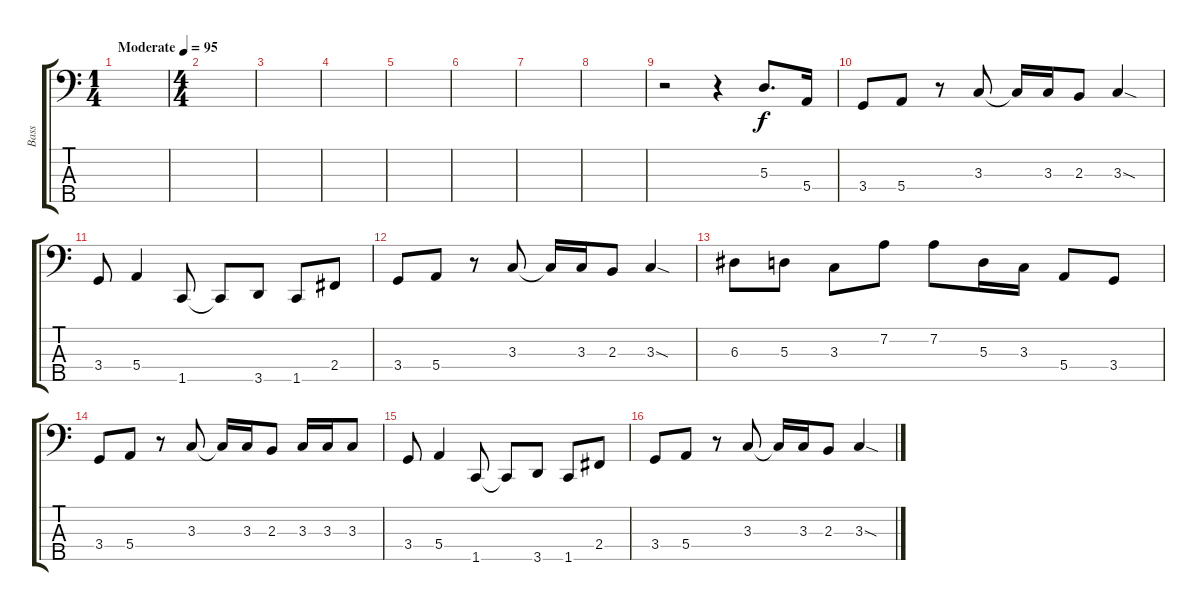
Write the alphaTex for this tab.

\track ("Bass" "Bass") {instrument electricbassfinger}
\staff {score tabs}
\tuning (G2 D2 A1 E1 B0) {hide}
\ts (1 4)
\tempo (95 "Moderate")
\clef f4
\ks c
|
\ts (4 4)
|
|
|
|
|
|
|
r.2 r.4 5.3.8{d} 5.4.16 |
3.4.8 5.4.8 r.8 3.3.8 3.3{t}.16 3.3.16 2.3.8 3.3{sod}.4 |
3.4.8 5.4.4 1.5.8 1.5{t}.8 3.5.8 1.5.8 2.4.8 |
3.4.8 5.4.8 r.8 3.3.8 3.3{t}.16 3.3.16 2.3.8 3.3{sod}.4 |
6.3.8 5.3.8 3.3.8 7.2.8 7.2.8 5.3.16 3.3.16 5.4.8 3.4.8 |
3.4.8 5.4.8 r.8 3.3.8 3.3{t}.16 3.3.16 2.3.8 3.3.16 3.3.16 3.3.8 |
3.4.8 5.4.4 1.5.8 1.5{t}.8 3.5.8 1.5.8 2.4.8 |
3.4.8 5.4.8 r.8 3.3.8 3.3{t}.16 3.3.16 2.3.8 3.3{sod}.4
